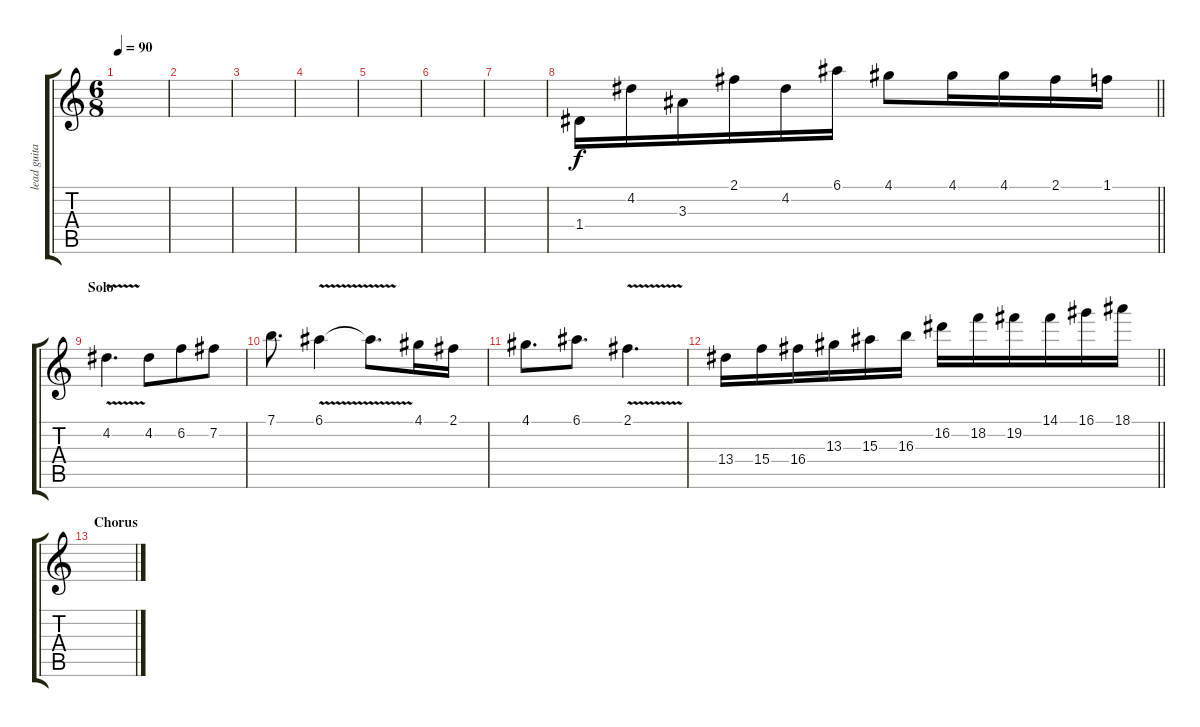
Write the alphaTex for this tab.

\track ("lead guitar" "lead guita") {instrument distortionguitar}
\staff {score tabs}
\tuning (E4 B3 G3 D3 A2 E2) {hide}
\ts (6 8)
\tempo 90
\clef g2
\ks c
|
|
|
|
|
|
|
\barLineRight lightlight
1.4.16 4.2.16 3.3.16 2.1.16 4.2.16 6.1.16 4.1.8 4.1.16 4.1.16 2.1.16 1.1.16 |
\section ("" "Solo")
4.2{v}.4{d} 4.2.8 6.2.8 7.2.8 |
7.1.8{d} 6.1{v}.4 6.1{t}.8{d} 4.1.16 2.1.16 |
4.1.8{d} 6.1.8{d} 2.1{v}.4{d} |
\barLineRight lightlight
13.4.16 15.4.16 16.4.16 13.3.16 15.3.16 16.3.16 16.2.16 18.2.16 19.2.16 14.1.16 16.1.16 18.1.16 |
\section ("" "Chorus")
